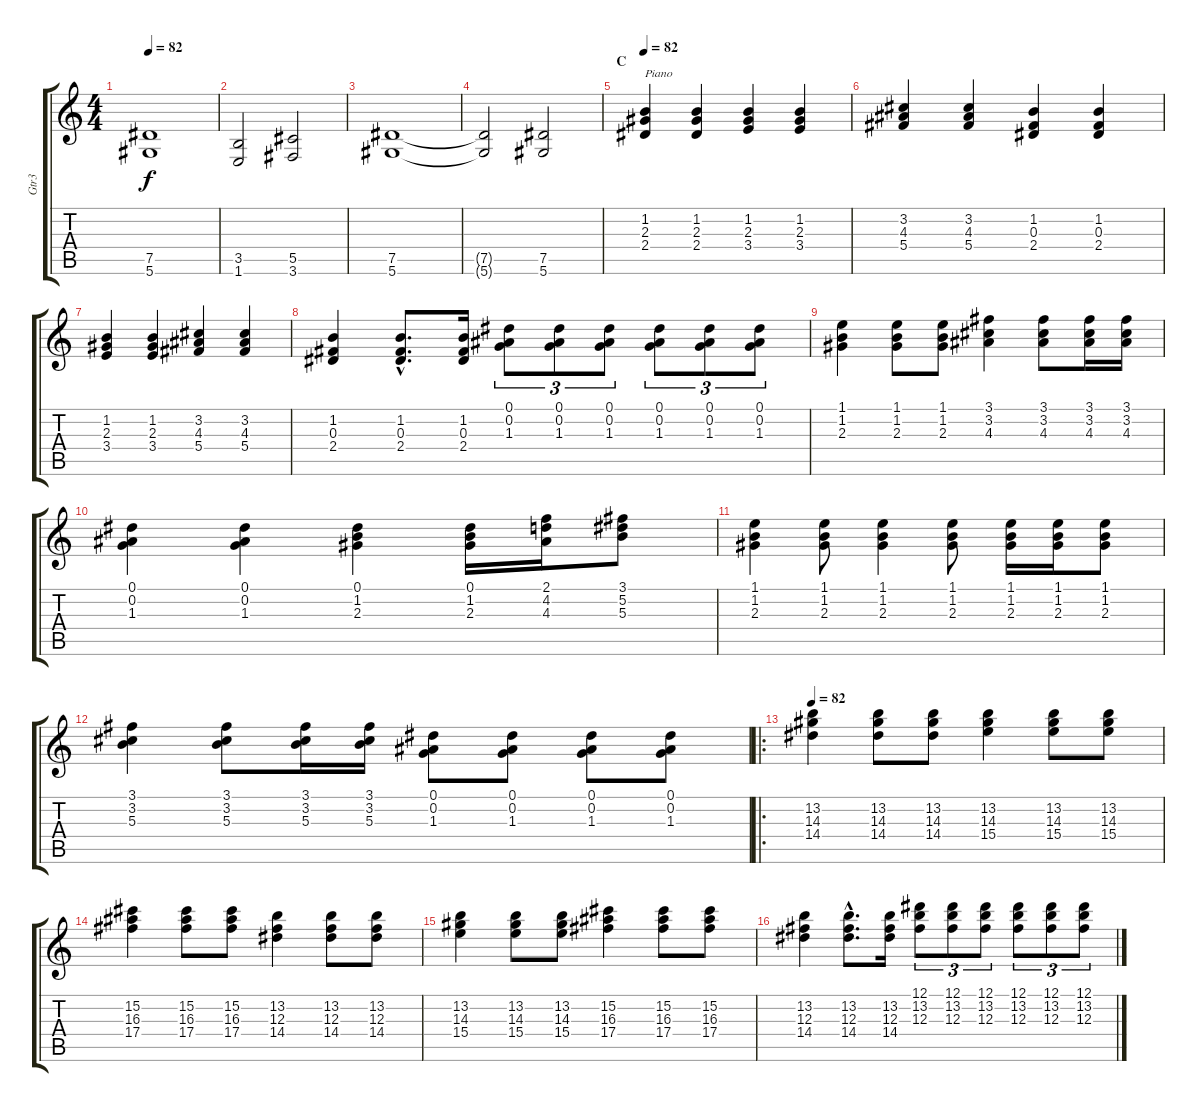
\track ("Gtr3" "Gtr3") {instrument overdrivenguitar}
\staff {score tabs}
\tuning (Eb4 Bb3 Gb3 Db3 Ab2 Eb2) {hide}
\ts (4 4)
\tempo 82
\clef g2
\ks c
(7.5 5.6).1{dy f} |
(3.5 1.6).2 (5.5 3.6).2 |
(7.5 5.6).1 |
(7.5{t} 5.6{t}).2 (7.5 5.6).2 |
\section ("" "C")
\tempo 82
(1.2 2.3 2.4).4{txt "Piano" volume 15 instrument acousticgrandpiano} (1.2 2.3 2.4).4 (1.2 2.3 3.4).4 (1.2 2.3 3.4).4 |
(3.2 4.3 5.4).4 (3.2 4.3 5.4).4 (1.2 0.3 2.4).4 (1.2 0.3 2.4).4 |
(1.2 2.3 3.4).4 (1.2 2.3 3.4).4 (3.2 4.3 5.4).4 (3.2 4.3 5.4).4 |
(1.2 0.3 2.4).4 (1.2{hac} 0.3{hac} 2.4{hac}).8{d} (1.2 0.3 2.4).16 (0.1 0.2 1.3).8{tu (3 2)} (0.1 0.2 1.3).8{tu (3 2)} (0.1 0.2 1.3).8{tu (3 2)} (0.1 0.2 1.3).8{tu (3 2)} (0.1 0.2 1.3).8{tu (3 2)} (0.1 0.2 1.3).8{tu (3 2)} |
(1.1 1.2 2.3).4 (1.1 1.2 2.3).8 (1.1 1.2 2.3).8 (3.1 3.2 4.3).4 (3.1 3.2 4.3).8 (3.1 3.2 4.3).16 (3.1 3.2 4.3).16 |
(0.1 0.2 1.3).4 (0.1 0.2 1.3).4 (0.1 1.2 2.3).4 (0.1 1.2 2.3).16 (2.1 4.2 4.3).16 (3.1 5.2 5.3).8 |
(1.1 1.2 2.3).4 (1.1 1.2 2.3).8 (1.1 1.2 2.3).4 (1.1 1.2 2.3).8 (1.1 1.2 2.3).16 (1.1 1.2 2.3).16 (1.1 1.2 2.3).8 |
(3.1 3.2 5.3).4 (3.1 3.2 5.3).8 (3.1 3.2 5.3).16 (3.1 3.2 5.3).16 (0.1 0.2 1.3).8 (0.1 0.2 1.3).8 (0.1 0.2 1.3).8 (0.1 0.2 1.3).8 |
\ro
\tempo 82
(13.2 14.3 14.4).4{volume 15 instrument acousticgrandpiano} (13.2 14.3 14.4).8 (13.2 14.3 14.4).8 (13.2 14.3 15.4).4 (13.2 14.3 15.4).8 (13.2 14.3 15.4).8 |
(15.2 16.3 17.4).4 (15.2 16.3 17.4).8 (15.2 16.3 17.4).8 (13.2 12.3 14.4).4 (13.2 12.3 14.4).8 (13.2 12.3 14.4).8 |
(13.2 14.3 15.4).4 (13.2 14.3 15.4).8 (13.2 14.3 15.4).8 (15.2 16.3 17.4).4 (15.2 16.3 17.4).8 (15.2 16.3 17.4).8 |
(13.2 12.3 14.4).4 (13.2{hac} 12.3{hac} 14.4{hac}).8{d} (13.2 12.3 14.4).16 (12.1 13.2 12.3).8{tu (3 2)} (12.1 13.2 12.3).8{tu (3 2)} (12.1 13.2 12.3).8{tu (3 2)} (12.1 13.2 12.3).8{tu (3 2)} (12.1 13.2 12.3).8{tu (3 2)} (12.1 13.2 12.3).8{tu (3 2)}
